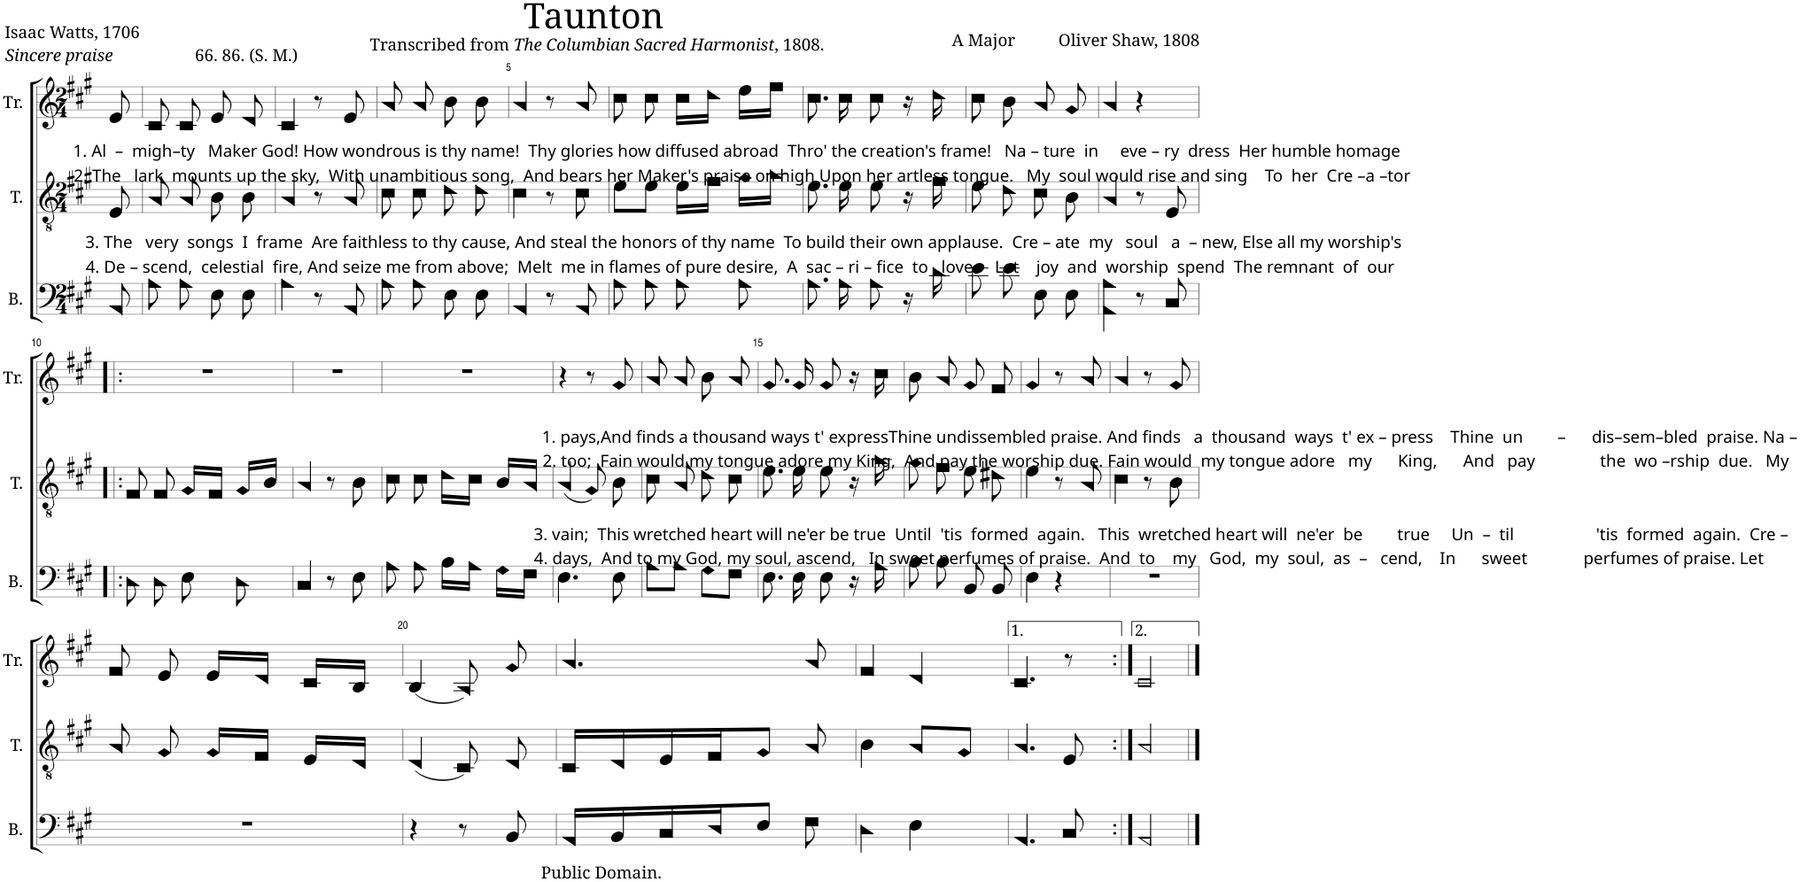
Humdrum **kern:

**kern	**kern	**kern
*part3	*part2	*part1
*staff3	*staff2	*staff1
*I"B.	*I"T.	*I"Tr.
*I'B.	*I'T.	*I'Tr.
*clefF4	*clefGv2	*clefG2
*k[f#c#g#]	*k[f#c#g#]	*k[f#c#g#]
*M2/4	*M2/4	*M2/4
=1	=1	=1
!	!	!LO:TX:b:t=1. Al  –  migh–ty   Maker God! How wondrous is thy name!  Thy glories how diffused abroad  Thro' the creation's frame!   Na – ture  in     eve – ry  dress  Her humble homage
!	!	!LO:TX:b:t=2. The   lark  mounts up the sky,  With unambitious song,  And bears her Maker's praise on high Upon her artless tongue.   My  soul would rise and sing    To  her  Cre –a –tor
!	!LO:TX:b:t=3. The   very  songs  I  frame  Are faithless to thy cause, And steal the honors of thy name  To build their own applause.  Cre – ate  my   soul   a  – new, Else all my worship's	!
!	!LO:TX:b:t=4. De – scend,  celestial  fire, And seize me from above;  Melt  me in flames of pure desire,  A  sac – ri – fice  to   love.    Let    joy  and  worship  spend  The remnant  of  our	!
8AA!/	8E!/	8e!/
=2	=2	=2
8A!\	8A!/	8c#!/
8A!\	8A!/	8c#!/
8E!\	8B!\	8e!/
8E!\	8B!\	8d!/
=3	=3	=3
4A!\	4A!/	4c#!/
8r	8r	8r
8AA!/	8A!/	8e!/
=4	=4	=4
8A!\	8c#!\	8a!/
8A!\	8c#!\	8a!/
8E!\	8d!\	8b!\
8E!\	8d!\	8b!\
=5	=5	=5
4AA!/	4c#!\	4a!/
8r	8r	8r
8AA!/	8c#!\	8a!/
=6	=6	=6
8A!\	8e!\L	8cc#!\
8A!\	8e!\J	8cc#!\
8A!\	16e!\LL	16cc#!\LL
.	16f#!\JJ	16dd!\JJ
8A!\	16g#!\LL	16ee!\LL
.	16a!\JJ	16ff#!\JJ
=7	=7	=7
8.A!\	8.e!\	8.cc#!\
16A!\	16e!\	16cc#!\
8A!\	8e!\	8cc#!\
16r	16r	16r
16d!\	16f#!\	16dd!\
=8	=8	=8
8e!\	8e!\	8cc#!\
8e!\	8d!\	8b!\
8E!\	8c#!\	8a!/
8E!\	8B!\	8g#!/
=9	=9	=9
4AA!\ 4A!\	4A!/	4a!/
8r	8r	4r
8C#!/	8E!/	.
!!LO:LB:g=z
=10!|:	=10!|:	=10!|:
8D!\	8F#!/	2r
8D!\	8F#!/	.
8E!\	16G#!/LL	.
.	16F#!/JJ	.
8D!\	16G#!/LL	.
.	16B!/JJ	.
=11	=11	=11
4C#!/	4A!/	2r
8r	8r	.
8E!\	8B!\	.
=12	=12	=12
8A!\	8c#!\	2r
8A!\	8c#!\	.
16B!\LL	16d!\LL	.
16A!\JJ	16c#!\JJ	.
16G#!\LL	16B!/LL	.
16F#!\JJ	16A!/JJ	.
=13	=13	=13
!	!	!LO:TX:b:t=1. pays,And finds a thousand ways t' expressThine undissembled praise. And finds   a  thousand  ways  t' ex – press    Thine  un        –      dis–sem–bled  praise. Na –
!	!	!LO:TX:b:t=2. too;  Fain would my tongue adore my King,  And pay the worship due. Fain would  my tongue adore   my      King,      And   pay               the  wo –rship  due.   My
!	!LO:TX:b:t=3. vain;  This wretched heart will ne'er be true  Until  'tis  formed  again.   This  wretched heart will  ne'er  be        true     Un  –  til                   'tis  formed  again.  Cre –	!
!	!LO:TX:b:t=4. days,  And to my God, my soul, ascend,   In sweet perfumes of praise.  And  to    my   God,  my  soul,  as  –   cend,    In      sweet             perfumes of praise. Let	!
4.E!\	(4A!/	4r
.	8G#!/)	8r
8E!\	8B!\	8g#!/
=14	=14	=14
8A!\L	8c#!\	8a!/
8A!\J	8A!/	8a!/
8G#!\L	8d!\	8b!\
8F#!\J	8c#!\	8a!/
=15	=15	=15
8.E!\	8.e!\	8.g#!/
16E!\	16e!\	16g#!/
8E!\	8e!\	8g#!/
16r	16r	16r
16A!\	16a!\	16cc#!\
=16	=16	=16
8B!\	8g#!\	8b!\
8B!\	8f#!\	8a!/
8BB!/	8e!\	8g#!/
8BB!/	8d#X!\	8f#!/
=17	=17	=17
4E!\	4e!\	4g#!/
4r	8r	8r
.	8A!/	8a!/
=18	=18	=18
2r	4c#!\	4a!/
.	8r	8r
.	8B!\	8g#!/
!!LO:LB:g=z
=19	=19	=19
2r	8A!/	8f#!/
.	8G#!/	8e!/
.	16G#!/LL	16e!/LL
.	16F#!/JJ	16d!/JJ
.	16E!/LL	16c#!/LL
.	16D!/JJ	16B!/JJ
=20	=20	=20
4r	(4D!/	(4B!/
8r	8C#!/)	8A!/)
8BB!/	8D!/	8g#!/
=21	=21	=21
16AA!/LL	16C#!/LL	4.a!/
16BB!/	16D!/	.
16C#!/	16E!/	.
16D!/J	16F#!/J	.
8E!/J	8G#!/J	.
8F#!\	8A!/	8a!/
=22	=22	=22
4D!\	4B!\	4f#!/
4E!\	8A!/L	4d!/
.	8G#!/J	.
=23	=23	=23
4.AA!/	4.A!/	4.c#!/
8C#!/	8E!/	8r
=24:|!	=24:|!	=24:|!
2AA!/	2A!/	2c#!/
==	==	==
*-	*-	*-
